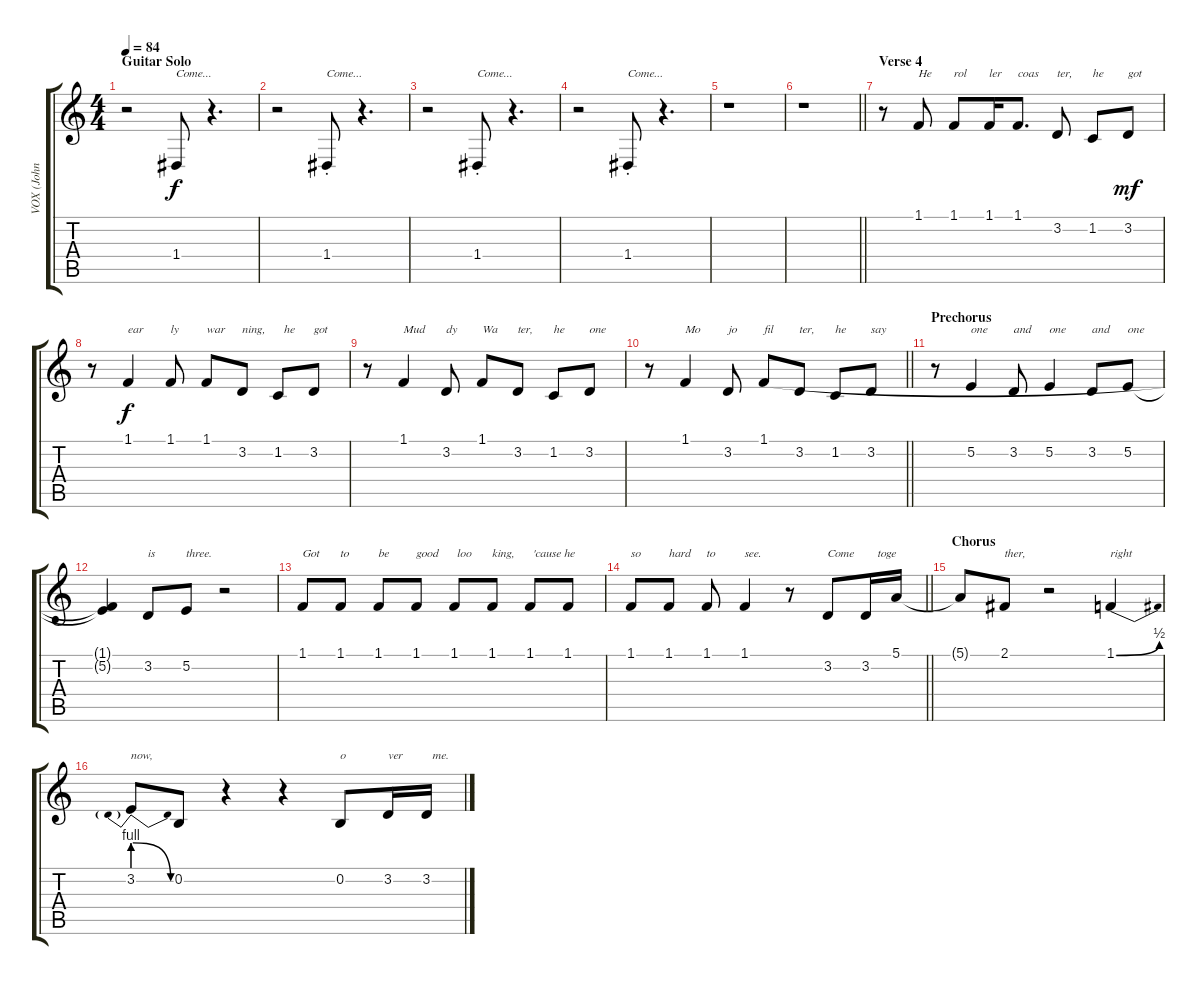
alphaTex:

\track ("VOX (John Lennon)" "VOX (John ") {instrument tenorsax}
\staff {score tabs}
\tuning (E4 B3 G3 D3 A2 E2) {hide}
\ts (4 4)
\section ("" "Guitar Solo")
\tempo 84
\clef g2
\ks c
r.2{dy f} 1.4.8{txt "Come..."} r.4{d} |
r.2 1.4{st}.8{txt "Come..."} r.4{d} |
r.2 1.4{st}.8{txt "Come..."} r.4{d} |
r.2 1.4{st}.8{txt "Come..."} r.4{d} |
r.1 |
\barLineRight lightlight
r.1 |
\section ("" "Verse 4")
r.8 1.1.8{txt "He"} 1.1.8{txt "rol"} 1.1.16{txt "ler"} 1.1.8{d txt "coas"} 3.2.8{txt "ter,"} 1.2.8{txt "he"} 3.2.8{txt "got" dy mf} |
r.8 1.1.4{txt "ear" dy f} 1.1.8{txt "ly"} 1.1.8{txt "war"} 3.2.8{txt "ning,"} 1.2.8{txt "  he"} 3.2.8{txt "got"} |
r.8 1.1.4{txt "Mud"} 3.2.8{txt "dy"} 1.1.8{txt "Wa"} 3.2.8{txt "ter,"} 1.2.8{txt "he"} 3.2.8{txt "one"} |
\barLineRight lightlight
r.8 1.1.4{txt "Mo"} 3.2.8{txt "jo"} 1.1.8{txt "fil"} 3.2.8{txt "ter,"} 1.2.8{txt "he"} 3.2.8{txt "say"} |
\section ("" "Prechorus")
r.8 5.2.4{txt "one"} 3.2.8{txt "and"} 5.2.4{txt "one"} 3.2.8{txt "and"} 5.2.8{txt "one"} |
(1.1{t} 5.2{t}).4 3.2.8{txt "is"} 5.2.8{txt "three."} r.2 |
1.1.8{txt "Got"} 1.1.8{txt "to"} 1.1.8{txt "be"} 1.1.8{txt "good"} 1.1.8{txt " loo"} 1.1.8{txt "king,"} 1.1.8{txt " 'cause he"} 1.1.8 |
\barLineRight lightlight
1.1.8{txt "so"} 1.1.8{txt "hard"} 1.1.8{txt "to"} 1.1.4{txt "see."} r.8 3.2.8{txt "Come"} 3.2.16{txt "    toge"} 5.1.16 |
\section ("" "Chorus")
5.1{t}.8 2.1.8{txt "ther,"} r.2 1.1{be (bend 0 0 60 2)}.4{txt "right"} |
3.2{be (prebendrelease 0 4 60 0)}.8{txt "now,"} 0.2.8 r.4 r.4 0.2.8{txt "o"} 3.2.16{txt "ver"} 3.2.16{txt "  me."}
